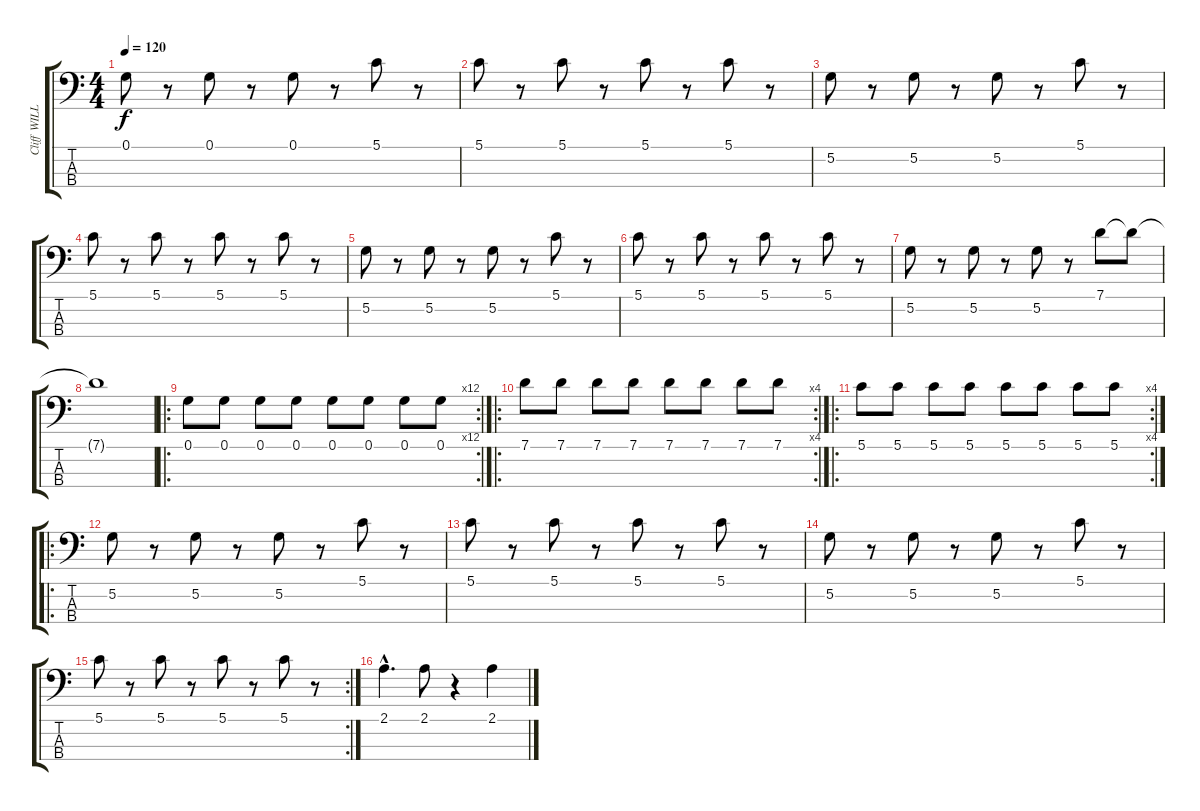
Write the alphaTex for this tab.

\track ("Cliff WILLIAMS" "Cliff WILL") {instrument electricbassfinger}
\staff {score tabs}
\tuning (G2 D2 A1 E1) {hide}
\ts (4 4)
\tempo 120
\clef f4
\ks c
0.1.8{dy f instrument electricbassfinger} r.8 0.1.8 r.8 0.1.8 r.8 5.1.8 r.8 |
5.1.8 r.8 5.1.8 r.8 5.1.8 r.8 5.1.8 r.8 |
5.2.8 r.8 5.2.8 r.8 5.2.8 r.8 5.1.8 r.8 |
5.1.8 r.8 5.1.8 r.8 5.1.8 r.8 5.1.8 r.8 |
5.2.8 r.8 5.2.8 r.8 5.2.8 r.8 5.1.8 r.8 |
5.1.8 r.8 5.1.8 r.8 5.1.8 r.8 5.1.8 r.8 |
5.2.8 r.8 5.2.8 r.8 5.2.8 r.8 7.1.8 7.1{t}.8 |
7.1{t}.1 |
\ro
\rc 12
0.1.8 0.1.8 0.1.8 0.1.8 0.1.8 0.1.8 0.1.8 0.1.8 |
\ro
\rc 4
7.1.8 7.1.8 7.1.8 7.1.8 7.1.8 7.1.8 7.1.8 7.1.8 |
\ro
\rc 4
5.1.8 5.1.8 5.1.8 5.1.8 5.1.8 5.1.8 5.1.8 5.1.8 |
\ro
5.2.8 r.8 5.2.8 r.8 5.2.8 r.8 5.1.8 r.8 |
5.1.8 r.8 5.1.8 r.8 5.1.8 r.8 5.1.8 r.8 |
5.2.8 r.8 5.2.8 r.8 5.2.8 r.8 5.1.8 r.8 |
\rc 2
5.1.8 r.8 5.1.8 r.8 5.1.8 r.8 5.1.8 r.8 |
2.1{hac}.4{d} 2.1.8 r.4 2.1.4
